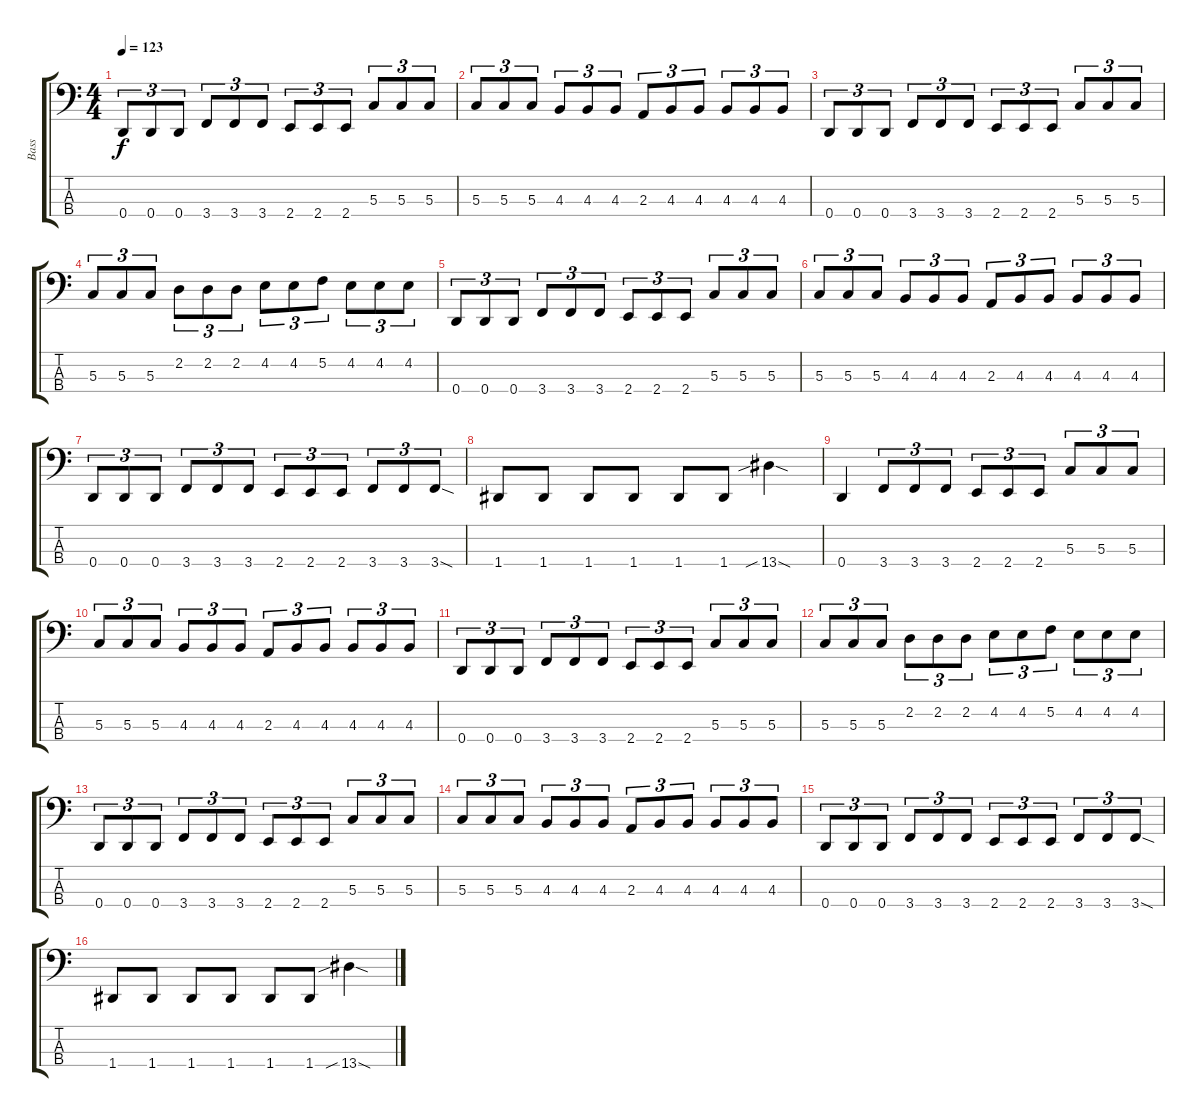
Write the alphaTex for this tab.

\track ("Bass" "Bass") {instrument electricbassfinger}
\staff {score tabs}
\tuning (F2 C2 G1 D1) {hide}
\ts (4 4)
\tempo 123
\clef f4
\ks c
0.4.8{tu (3 2) dy f} 0.4.8{tu (3 2)} 0.4.8{tu (3 2)} 3.4.8{tu (3 2)} 3.4.8{tu (3 2)} 3.4.8{tu (3 2)} 2.4.8{tu (3 2)} 2.4.8{tu (3 2)} 2.4.8{tu (3 2)} 5.3.8{tu (3 2)} 5.3.8{tu (3 2)} 5.3.8{tu (3 2)} |
5.3.8{tu (3 2)} 5.3.8{tu (3 2)} 5.3.8{tu (3 2)} 4.3.8{tu (3 2)} 4.3.8{tu (3 2)} 4.3.8{tu (3 2)} 2.3.8{tu (3 2)} 4.3.8{tu (3 2)} 4.3.8{tu (3 2)} 4.3.8{tu (3 2)} 4.3.8{tu (3 2)} 4.3.8{tu (3 2)} |
0.4.8{tu (3 2)} 0.4.8{tu (3 2)} 0.4.8{tu (3 2)} 3.4.8{tu (3 2)} 3.4.8{tu (3 2)} 3.4.8{tu (3 2)} 2.4.8{tu (3 2)} 2.4.8{tu (3 2)} 2.4.8{tu (3 2)} 5.3.8{tu (3 2)} 5.3.8{tu (3 2)} 5.3.8{tu (3 2)} |
5.3.8{tu (3 2)} 5.3.8{tu (3 2)} 5.3.8{tu (3 2)} 2.2.8{tu (3 2)} 2.2.8{tu (3 2)} 2.2.8{tu (3 2)} 4.2.8{tu (3 2)} 4.2.8{tu (3 2)} 5.2.8{tu (3 2)} 4.2.8{tu (3 2)} 4.2.8{tu (3 2)} 4.2.8{tu (3 2)} |
0.4.8{tu (3 2)} 0.4.8{tu (3 2)} 0.4.8{tu (3 2)} 3.4.8{tu (3 2)} 3.4.8{tu (3 2)} 3.4.8{tu (3 2)} 2.4.8{tu (3 2)} 2.4.8{tu (3 2)} 2.4.8{tu (3 2)} 5.3.8{tu (3 2)} 5.3.8{tu (3 2)} 5.3.8{tu (3 2)} |
5.3.8{tu (3 2)} 5.3.8{tu (3 2)} 5.3.8{tu (3 2)} 4.3.8{tu (3 2)} 4.3.8{tu (3 2)} 4.3.8{tu (3 2)} 2.3.8{tu (3 2)} 4.3.8{tu (3 2)} 4.3.8{tu (3 2)} 4.3.8{tu (3 2)} 4.3.8{tu (3 2)} 4.3.8{tu (3 2)} |
0.4.8{tu (3 2)} 0.4.8{tu (3 2)} 0.4.8{tu (3 2)} 3.4.8{tu (3 2)} 3.4.8{tu (3 2)} 3.4.8{tu (3 2)} 2.4.8{tu (3 2)} 2.4.8{tu (3 2)} 2.4.8{tu (3 2)} 3.4.8{tu (3 2)} 3.4.8{tu (3 2)} 3.4{sod}.8{tu (3 2)} |
1.4.8 1.4.8 1.4.8 1.4.8 1.4.8 1.4.8 13.4{sib sod}.4 |
0.4.4 3.4.8{tu (3 2)} 3.4.8{tu (3 2)} 3.4.8{tu (3 2)} 2.4.8{tu (3 2)} 2.4.8{tu (3 2)} 2.4.8{tu (3 2)} 5.3.8{tu (3 2)} 5.3.8{tu (3 2)} 5.3.8{tu (3 2)} |
5.3.8{tu (3 2)} 5.3.8{tu (3 2)} 5.3.8{tu (3 2)} 4.3.8{tu (3 2)} 4.3.8{tu (3 2)} 4.3.8{tu (3 2)} 2.3.8{tu (3 2)} 4.3.8{tu (3 2)} 4.3.8{tu (3 2)} 4.3.8{tu (3 2)} 4.3.8{tu (3 2)} 4.3.8{tu (3 2)} |
0.4.8{tu (3 2)} 0.4.8{tu (3 2)} 0.4.8{tu (3 2)} 3.4.8{tu (3 2)} 3.4.8{tu (3 2)} 3.4.8{tu (3 2)} 2.4.8{tu (3 2)} 2.4.8{tu (3 2)} 2.4.8{tu (3 2)} 5.3.8{tu (3 2)} 5.3.8{tu (3 2)} 5.3.8{tu (3 2)} |
5.3.8{tu (3 2)} 5.3.8{tu (3 2)} 5.3.8{tu (3 2)} 2.2.8{tu (3 2)} 2.2.8{tu (3 2)} 2.2.8{tu (3 2)} 4.2.8{tu (3 2)} 4.2.8{tu (3 2)} 5.2.8{tu (3 2)} 4.2.8{tu (3 2)} 4.2.8{tu (3 2)} 4.2.8{tu (3 2)} |
0.4.8{tu (3 2)} 0.4.8{tu (3 2)} 0.4.8{tu (3 2)} 3.4.8{tu (3 2)} 3.4.8{tu (3 2)} 3.4.8{tu (3 2)} 2.4.8{tu (3 2)} 2.4.8{tu (3 2)} 2.4.8{tu (3 2)} 5.3.8{tu (3 2)} 5.3.8{tu (3 2)} 5.3.8{tu (3 2)} |
5.3.8{tu (3 2)} 5.3.8{tu (3 2)} 5.3.8{tu (3 2)} 4.3.8{tu (3 2)} 4.3.8{tu (3 2)} 4.3.8{tu (3 2)} 2.3.8{tu (3 2)} 4.3.8{tu (3 2)} 4.3.8{tu (3 2)} 4.3.8{tu (3 2)} 4.3.8{tu (3 2)} 4.3.8{tu (3 2)} |
0.4.8{tu (3 2)} 0.4.8{tu (3 2)} 0.4.8{tu (3 2)} 3.4.8{tu (3 2)} 3.4.8{tu (3 2)} 3.4.8{tu (3 2)} 2.4.8{tu (3 2)} 2.4.8{tu (3 2)} 2.4.8{tu (3 2)} 3.4.8{tu (3 2)} 3.4.8{tu (3 2)} 3.4{sod}.8{tu (3 2)} |
1.4.8 1.4.8 1.4.8 1.4.8 1.4.8 1.4.8 13.4{sib sod}.4
